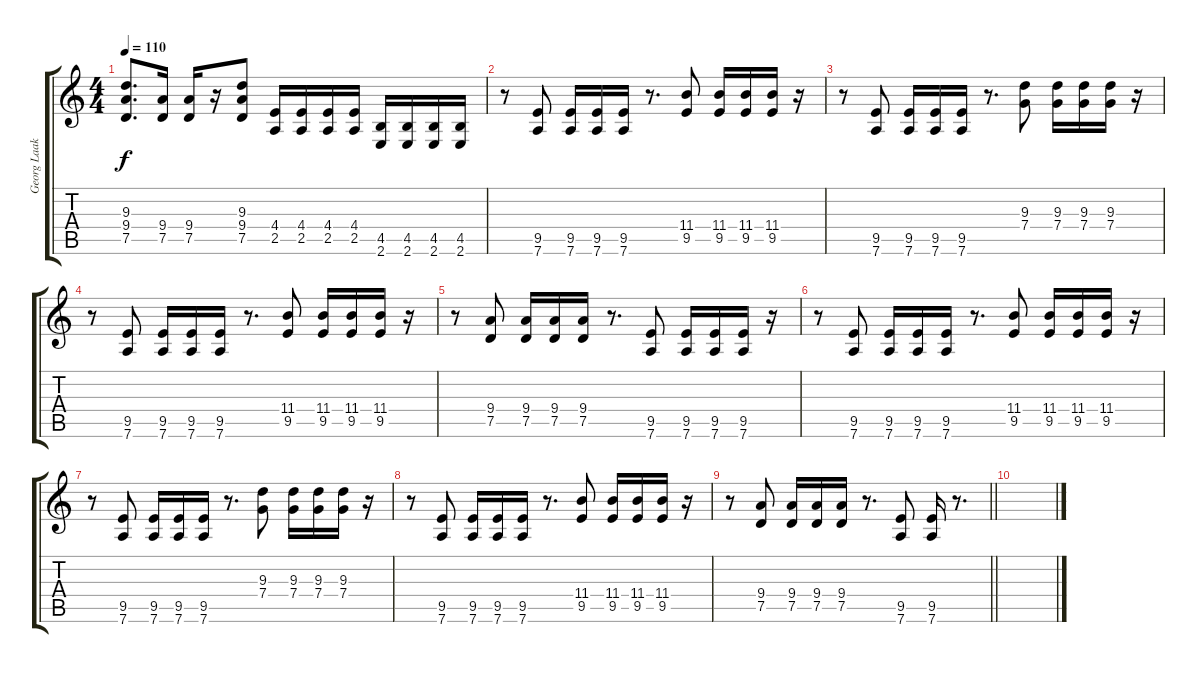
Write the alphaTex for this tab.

\track ("Georg Laakso" "Georg Laak") {instrument acousticguitarnylon}
\staff {score tabs}
\tuning (D4 A3 F3 C3 G2 D2) {hide}
\ts (4 4)
\tempo 110
\clef g2
\ks c
(9.3 9.4 7.5).8{d dy f} (9.4 7.5).16 (9.4 7.5).16 r.16 (9.3 9.4 7.5).8 (4.4 2.5).16 (4.4 2.5).16 (4.4 2.5).16 (4.4 2.5).16 (4.5 2.6).16 (4.5 2.6).16 (4.5 2.6).16 (4.5 2.6).16 |
r.8 (9.5 7.6).8 (9.5 7.6).16 (9.5 7.6).16 (9.5 7.6).16 r.8{d} (11.4 9.5).8 (11.4 9.5).16 (11.4 9.5).16 (11.4 9.5).16 r.16 |
r.8 (9.5 7.6).8 (9.5 7.6).16 (9.5 7.6).16 (9.5 7.6).16 r.8{d} (9.3 7.4).8 (9.3 7.4).16 (9.3 7.4).16 (9.3 7.4).16 r.16 |
r.8 (9.5 7.6).8 (9.5 7.6).16 (9.5 7.6).16 (9.5 7.6).16 r.8{d} (11.4 9.5).8 (11.4 9.5).16 (11.4 9.5).16 (11.4 9.5).16 r.16 |
r.8 (9.4 7.5).8 (9.4 7.5).16 (9.4 7.5).16 (9.4 7.5).16 r.8{d} (9.5 7.6).8 (9.5 7.6).16 (9.5 7.6).16 (9.5 7.6).16 r.16 |
r.8 (9.5 7.6).8 (9.5 7.6).16 (9.5 7.6).16 (9.5 7.6).16 r.8{d} (11.4 9.5).8 (11.4 9.5).16 (11.4 9.5).16 (11.4 9.5).16 r.16 |
r.8 (9.5 7.6).8 (9.5 7.6).16 (9.5 7.6).16 (9.5 7.6).16 r.8{d} (9.3 7.4).8 (9.3 7.4).16 (9.3 7.4).16 (9.3 7.4).16 r.16 |
r.8 (9.5 7.6).8 (9.5 7.6).16 (9.5 7.6).16 (9.5 7.6).16 r.8{d} (11.4 9.5).8 (11.4 9.5).16 (11.4 9.5).16 (11.4 9.5).16 r.16 |
\barLineRight lightlight
r.8 (9.4 7.5).8 (9.4 7.5).16 (9.4 7.5).16 (9.4 7.5).16 r.8{d} (9.5 7.6).8 (9.5 7.6).16 r.8{d} |
\section ("" "")
